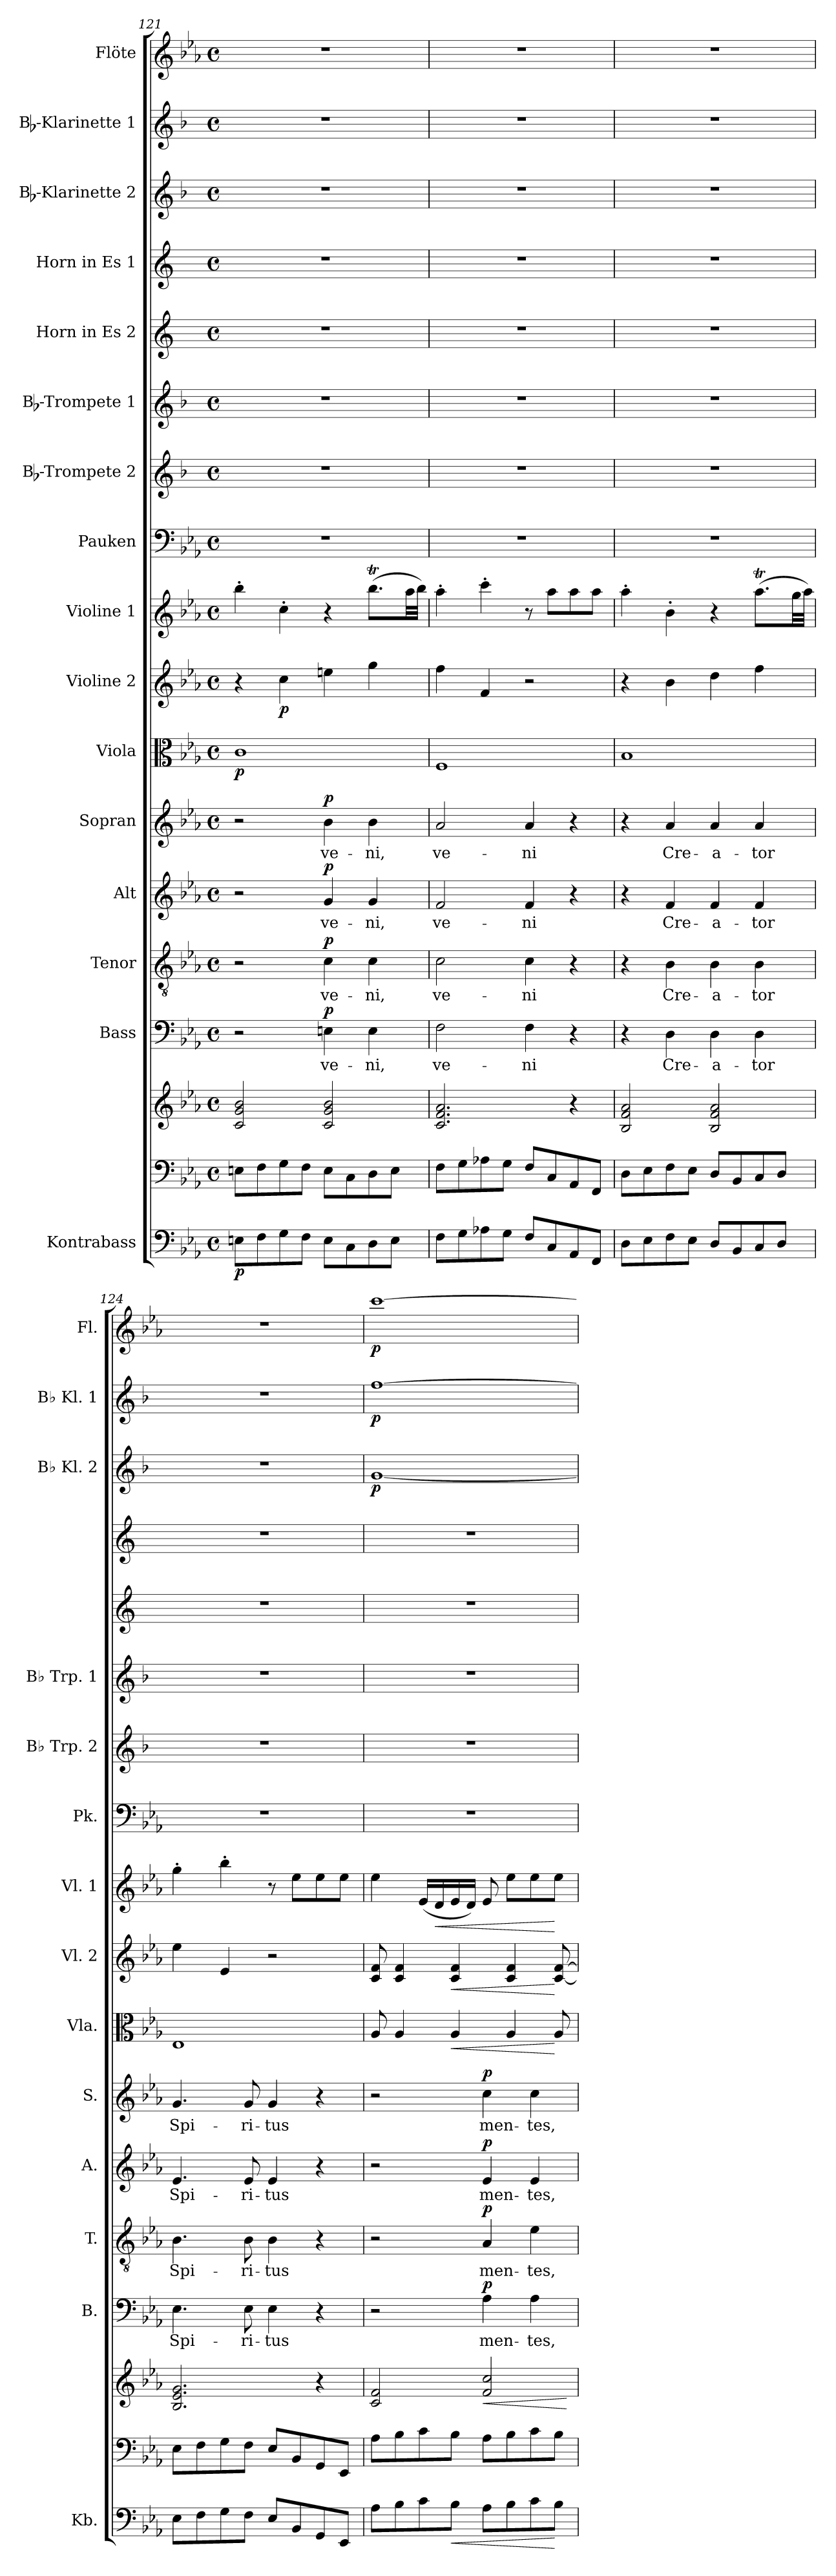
**kern	**dynam	**kern	**kern	**dynam	**kern	**text	**dynam	**kern	**text	**dynam	**kern	**text	**dynam	**kern	**text	**dynam	**kern	**dynam	**kern	**dynam	**kern	**dynam	**kern	**kern	**kern	**kern	**kern	**kern	**dynam	**kern	**dynam	**kern	**dynam
*part17	*part17	*part16	*part16	*part16	*part15	*part15	*part15	*part14	*part14	*part14	*part13	*part13	*part13	*part12	*part12	*part12	*part11	*part11	*part10	*part10	*part9	*part9	*part8	*part7	*part6	*part5	*part4	*part3	*part3	*part2	*part2	*part1	*part1
*staff18	*staff18	*staff17	*staff16	*staff16/17	*staff15	*staff15	*staff15	*staff14	*staff14	*staff14	*staff13	*staff13	*staff13	*staff12	*staff12	*staff12	*staff11	*staff11	*staff10	*staff10	*staff9	*staff9	*staff8	*staff7	*staff6	*staff5	*staff4	*staff3	*staff3	*staff2	*staff2	*staff1	*staff1
*I"Kontrabass	*	*	*	*	*I"Bass	*	*	*I"Tenor	*	*	*I"Alt	*	*	*I"Sopran	*	*	*I"Viola	*	*I"Violine 2	*	*I"Violine 1	*	*I"Pauken	*I"Bb-Trompete 2	*I"Bb-Trompete 1	*I"Horn in Es 2	*I"Horn in Es 1	*I"Bb-Klarinette 2	*	*I"Bb-Klarinette 1	*	*I"Flöte	*
*I'Kb.	*	*	*	*	*I'B.	*	*	*I'T.	*	*	*I'A.	*	*	*I'S.	*	*	*I'Vla.	*	*I'Vl. 2	*	*I'Vl. 1	*	*I'Pk.	*I'Bb Trp. 2	*I'Bb Trp. 1	*	*	*I'Bb Kl. 2	*	*I'Bb Kl. 1	*	*I'Fl.	*
*clefF4	*	*clefF4	*clefG2	*	*clefF4	*	*	*clefGv2	*	*	*clefG2	*	*	*clefG2	*	*	*clefC3	*	*clefG2	*	*clefG2	*	*clefF4	*clefG2	*clefG2	*clefG2	*clefG2	*clefG2	*	*clefG2	*	*clefG2	*
*ITrd7c12	*	*	*	*	*	*	*	*	*	*	*	*	*	*	*	*	*	*	*	*	*	*	*	*ITrd1c2	*ITrd1c2	*ITrd5c9	*ITrd5c9	*ITrd1c2	*	*ITrd1c2	*	*	*
*k[b-e-a-]	*	*k[b-e-a-]	*k[b-e-a-]	*	*k[b-e-a-]	*	*	*k[b-e-a-]	*	*	*k[b-e-a-]	*	*	*k[b-e-a-]	*	*	*k[b-e-a-]	*	*k[b-e-a-]	*	*k[b-e-a-]	*	*k[b-e-a-]	*k[b-e-a-]	*k[b-e-a-]	*k[b-e-a-]	*k[b-e-a-]	*k[b-e-a-]	*	*k[b-e-a-]	*	*k[b-e-a-]	*
*E-:	*	*E-:	*E-:	*	*E-:	*	*	*E-:	*	*	*E-:	*	*	*E-:	*	*	*E-:	*	*E-:	*	*E-:	*	*E-:	*E-:	*E-:	*E-:	*E-:	*E-:	*	*E-:	*	*E-:	*
*M4/4	*	*M4/4	*M4/4	*	*M4/4	*	*	*M4/4	*	*	*M4/4	*	*	*M4/4	*	*	*M4/4	*	*M4/4	*	*M4/4	*	*M4/4	*M4/4	*M4/4	*M4/4	*M4/4	*M4/4	*	*M4/4	*	*M4/4	*
*met(c)	*	*met(c)	*met(c)	*	*met(c)	*	*	*met(c)	*	*	*met(c)	*	*	*met(c)	*	*	*met(c)	*	*met(c)	*	*met(c)	*	*met(c)	*met(c)	*met(c)	*met(c)	*met(c)	*met(c)	*	*met(c)	*	*met(c)	*
=121	=121	=121	=121	=121	=121	=121	=121	=121	=121	=121	=121	=121	=121	=121	=121	=121	=121	=121	=121	=121	=121	=121	=121	=121	=121	=121	=121	=121	=121	=121	=121	=121	=121
!	!LO:DY:b	!	!	!	!	!	!	!	!	!	!	!	!	!	!	!	!	!LO:DY:b	!	!	!	!	!	!	!	!	!	!	!	!	!	!	!
8EEn\L	p	8En\L	2c/ 2g/ 2b-/	.	2r	.	.	2r	.	.	2r	.	.	2r	.	.	1c	p	4r	.	4bb-'>\	.	1r	1r	1r	1r	1r	1r	.	1r	.	1r	.
8FF\	.	8F\	.	.	.	.	.	.	.	.	.	.	.	.	.	.	.	.	.	.	.	.	.	.	.	.	.	.	.	.	.	.	.
!	!	!	!	!	!	!	!	!	!	!	!	!	!	!	!	!	!	!	!	!LO:DY:b	!	!	!	!	!	!	!	!	!	!	!	!	!
8GG\	.	8G\	.	.	.	.	.	.	.	.	.	.	.	.	.	.	.	.	4cc\	p	4cc'>\	.	.	.	.	.	.	.	.	.	.	.	.
8FF\J	.	8F\J	.	.	.	.	.	.	.	.	.	.	.	.	.	.	.	.	.	.	.	.	.	.	.	.	.	.	.	.	.	.	.
!	!	!	!	!	!	!LO:LY:b	!LO:DY:a	!	!LO:LY:b	!LO:DY:a	!	!LO:LY:b	!LO:DY:a	!	!LO:LY:b	!LO:DY:a	!	!	!	!	!	!	!	!	!	!	!	!	!	!	!	!	!
8EE\L	.	8E\L	2c/ 2g/ 2b-/	.	4En\	ve-	p	4c\	ve-	p	4g/	ve-	p	4b-\	ve-	p	.	.	4een\	.	4r	.	.	.	.	.	.	.	.	.	.	.	.
8CC\	.	8C\	.	.	.	.	.	.	.	.	.	.	.	.	.	.	.	.	.	.	.	.	.	.	.	.	.	.	.	.	.	.	.
!	!	!	!	!	!	!LO:LY:b	!	!	!LO:LY:b	!	!	!LO:LY:b	!	!	!LO:LY:b	!	!	!	!	!	!	!	!	!	!	!	!	!	!	!	!	!	!
8DD\	.	8D\	.	.	4E\	-ni,	.	4c\	-ni,	.	4g/	-ni,	.	4b-\	-ni,	.	.	.	4gg\	.	(>8.bb-T\L	.	.	.	.	.	.	.	.	.	.	.	.
8EE\J	.	8E\J	.	.	.	.	.	.	.	.	.	.	.	.	.	.	.	.	.	.	.	.	.	.	.	.	.	.	.	.	.	.	.
.	.	.	.	.	.	.	.	.	.	.	.	.	.	.	.	.	.	.	.	.	32aa-\LL	.	.	.	.	.	.	.	.	.	.	.	.
.	.	.	.	.	.	.	.	.	.	.	.	.	.	.	.	.	.	.	.	.	32bb-\JJJ)	.	.	.	.	.	.	.	.	.	.	.	.
=122	=122	=122	=122	=122	=122	=122	=122	=122	=122	=122	=122	=122	=122	=122	=122	=122	=122	=122	=122	=122	=122	=122	=122	=122	=122	=122	=122	=122	=122	=122	=122	=122	=122
!	!	!	!	!	!	!LO:LY:b	!	!	!LO:LY:b	!	!	!LO:LY:b	!	!	!LO:LY:b	!	!	!	!	!	!	!	!	!	!	!	!	!	!	!	!	!	!
8FF\L	.	8F\L	2.c/ 2.f/ 2.a-/	.	2F\	ve-	.	2c\	ve-	.	2f/	ve-	.	2a-/	ve-	.	1F	.	4ff\	.	4aa-'>\	.	1r	1r	1r	1r	1r	1r	.	1r	.	1r	.
8GG\	.	8G\	.	.	.	.	.	.	.	.	.	.	.	.	.	.	.	.	.	.	.	.	.	.	.	.	.	.	.	.	.	.	.
8AA-X\	.	8A-X\	.	.	.	.	.	.	.	.	.	.	.	.	.	.	.	.	4f/	.	4ccc'>\	.	.	.	.	.	.	.	.	.	.	.	.
8GG\J	.	8G\J	.	.	.	.	.	.	.	.	.	.	.	.	.	.	.	.	.	.	.	.	.	.	.	.	.	.	.	.	.	.	.
!	!	!	!	!	!	!LO:LY:b	!	!	!LO:LY:b	!	!	!LO:LY:b	!	!	!LO:LY:b	!	!	!	!	!	!	!	!	!	!	!	!	!	!	!	!	!	!
8FF/L	.	8F/L	.	.	4F\	-ni	.	4c\	-ni	.	4f/	-ni	.	4a-/	-ni	.	.	.	2r	.	8r	.	.	.	.	.	.	.	.	.	.	.	.
8CC/	.	8C/	.	.	.	.	.	.	.	.	.	.	.	.	.	.	.	.	.	.	8aa-\L	.	.	.	.	.	.	.	.	.	.	.	.
8AAA-/	.	8AA-/	4r	.	4r	.	.	4r	.	.	4r	.	.	4r	.	.	.	.	.	.	8aa-\	.	.	.	.	.	.	.	.	.	.	.	.
8FFF/J	.	8FF/J	.	.	.	.	.	.	.	.	.	.	.	.	.	.	.	.	.	.	8aa-\J	.	.	.	.	.	.	.	.	.	.	.	.
=123	=123	=123	=123	=123	=123	=123	=123	=123	=123	=123	=123	=123	=123	=123	=123	=123	=123	=123	=123	=123	=123	=123	=123	=123	=123	=123	=123	=123	=123	=123	=123	=123	=123
8DD\L	.	8D\L	2B-/ 2f/ 2a-/	.	4r	.	.	4r	.	.	4r	.	.	4r	.	.	1B-	.	4r	.	4aa-'>\	.	1r	1r	1r	1r	1r	1r	.	1r	.	1r	.
8EE-\	.	8E-\	.	.	.	.	.	.	.	.	.	.	.	.	.	.	.	.	.	.	.	.	.	.	.	.	.	.	.	.	.	.	.
!	!	!	!	!	!	!LO:LY:b	!	!	!LO:LY:b	!	!	!LO:LY:b	!	!	!LO:LY:b	!	!	!	!	!	!	!	!	!	!	!	!	!	!	!	!	!	!
8FF\	.	8F\	.	.	4D\	Cre-	.	4B-\	Cre-	.	4f/	Cre-	.	4a-/	Cre-	.	.	.	4b-\	.	4b-'>\	.	.	.	.	.	.	.	.	.	.	.	.
8EE-\J	.	8E-\J	.	.	.	.	.	.	.	.	.	.	.	.	.	.	.	.	.	.	.	.	.	.	.	.	.	.	.	.	.	.	.
!	!	!	!	!	!	!LO:LY:b	!	!	!LO:LY:b	!	!	!LO:LY:b	!	!	!LO:LY:b	!	!	!	!	!	!	!	!	!	!	!	!	!	!	!	!	!	!
8DD/L	.	8D/L	2B-/ 2f/ 2a-/	.	4D\	-a-	.	4B-\	-a-	.	4f/	-a-	.	4a-/	-a-	.	.	.	4dd\	.	4r	.	.	.	.	.	.	.	.	.	.	.	.
8BBB-/	.	8BB-/	.	.	.	.	.	.	.	.	.	.	.	.	.	.	.	.	.	.	.	.	.	.	.	.	.	.	.	.	.	.	.
!	!	!	!	!	!	!LO:LY:b	!	!	!LO:LY:b	!	!	!LO:LY:b	!	!	!LO:LY:b	!	!	!	!	!	!	!	!	!	!	!	!	!	!	!	!	!	!
8CC/	.	8C/	.	.	4D\	-tor	.	4B-\	-tor	.	4f/	-tor	.	4a-/	-tor	.	.	.	4ff\	.	(>8.aa-T\L	.	.	.	.	.	.	.	.	.	.	.	.
8DD/J	.	8D/J	.	.	.	.	.	.	.	.	.	.	.	.	.	.	.	.	.	.	.	.	.	.	.	.	.	.	.	.	.	.	.
.	.	.	.	.	.	.	.	.	.	.	.	.	.	.	.	.	.	.	.	.	32gg\LL	.	.	.	.	.	.	.	.	.	.	.	.
.	.	.	.	.	.	.	.	.	.	.	.	.	.	.	.	.	.	.	.	.	32aa-\JJJ)	.	.	.	.	.	.	.	.	.	.	.	.
=124	=124	=124	=124	=124	=124	=124	=124	=124	=124	=124	=124	=124	=124	=124	=124	=124	=124	=124	=124	=124	=124	=124	=124	=124	=124	=124	=124	=124	=124	=124	=124	=124	=124
!	!	!	!	!	!	!LO:LY:b	!	!	!LO:LY:b	!	!	!LO:LY:b	!	!	!LO:LY:b	!	!	!	!	!	!	!	!	!	!	!	!	!	!	!	!	!	!
8EE-\L	.	8E-\L	2.B-/ 2.e-/ 2.g/	.	4.E-\	Spi-	.	4.B-\	Spi-	.	4.e-/	Spi-	.	4.g/	Spi-	.	1E-	.	4ee-\	.	4gg'>\	.	1r	1r	1r	1r	1r	1r	.	1r	.	1r	.
8FF\	.	8F\	.	.	.	.	.	.	.	.	.	.	.	.	.	.	.	.	.	.	.	.	.	.	.	.	.	.	.	.	.	.	.
8GG\	.	8G\	.	.	.	.	.	.	.	.	.	.	.	.	.	.	.	.	4e-/	.	4bb-'>\	.	.	.	.	.	.	.	.	.	.	.	.
!	!	!	!	!	!	!LO:LY:b	!	!	!LO:LY:b	!	!	!LO:LY:b	!	!	!LO:LY:b	!	!	!	!	!	!	!	!	!	!	!	!	!	!	!	!	!	!
8FF\J	.	8F\J	.	.	8E-\	-ri-	.	8B-\	-ri-	.	8e-/	-ri-	.	8g/	-ri-	.	.	.	.	.	.	.	.	.	.	.	.	.	.	.	.	.	.
!	!	!	!	!	!	!LO:LY:b	!	!	!LO:LY:b	!	!	!LO:LY:b	!	!	!LO:LY:b	!	!	!	!	!	!	!	!	!	!	!	!	!	!	!	!	!	!
8EE-/L	.	8E-/L	.	.	4E-\	-tus	.	4B-\	-tus	.	4e-/	-tus	.	4g/	-tus	.	.	.	2r	.	8r	.	.	.	.	.	.	.	.	.	.	.	.
8BBB-/	.	8BB-/	.	.	.	.	.	.	.	.	.	.	.	.	.	.	.	.	.	.	8ee-\L	.	.	.	.	.	.	.	.	.	.	.	.
8GGG/	.	8GG/	4r	.	4r	.	.	4r	.	.	4r	.	.	4r	.	.	.	.	.	.	8ee-\	.	.	.	.	.	.	.	.	.	.	.	.
8EEE-/J	.	8EE-/J	.	.	.	.	.	.	.	.	.	.	.	.	.	.	.	.	.	.	8ee-\J	.	.	.	.	.	.	.	.	.	.	.	.
=125	=125	=125	=125	=125	=125	=125	=125	=125	=125	=125	=125	=125	=125	=125	=125	=125	=125	=125	=125	=125	=125	=125	=125	=125	=125	=125	=125	=125	=125	=125	=125	=125	=125
!	!	!	!	!	!	!	!	!	!	!	!	!	!	!	!	!	!	!	!	!	!	!	!	!	!	!	!	!	!LO:DY:b	!	!LO:DY:b	!	!LO:DY:b
8AA-\L	.	8A-\L	2c/ 2f/	.	2r	.	.	2r	.	.	2r	.	.	2r	.	.	8A-/	.	8c/ 8f/	.	4ee-\	.	1r	1r	1r	1r	1r	[1f	p	[1ee-	p	[1ccc	p
8BB-\	.	8B-\	.	.	.	.	.	.	.	.	.	.	.	.	.	.	4A-/	.	4c/ 4f/	.	.	.	.	.	.	.	.	.	.	.	.	.	.
8C\	.	8c\	.	.	.	.	.	.	.	.	.	.	.	.	.	.	.	.	.	.	(<16e-/LL	.	.	.	.	.	.	.	.	.	.	.	.
!	!	!	!	!	!	!	!	!	!	!	!	!	!	!	!	!	!	!	!	!	!	!LO:HP:b	!	!	!	!	!	!	!	!	!	!	!
.	.	.	.	.	.	.	.	.	.	.	.	.	.	.	.	.	.	.	.	.	16d/	<	.	.	.	.	.	.	.	.	.	.	.
!	!LO:HP:b	!	!	!	!	!	!	!	!	!	!	!	!	!	!	!	!	!LO:HP:b	!	!LO:HP:b	!	!	!	!	!	!	!	!	!	!	!	!	!
8BB-\J	<	8B-\J	.	.	.	.	.	.	.	.	.	.	.	.	.	.	4A-/	<	4c/ 4f/	<	16e-/	.	.	.	.	.	.	.	.	.	.	.	.
.	.	.	.	.	.	.	.	.	.	.	.	.	.	.	.	.	.	.	.	.	16d/JJ)	.	.	.	.	.	.	.	.	.	.	.	.
!	!	!	!	!LO:HP:b	!	!LO:LY:b	!LO:DY:a	!	!LO:LY:b	!LO:DY:a	!	!LO:LY:b	!LO:DY:a	!	!LO:LY:b	!LO:DY:a	!	!	!	!	!	!	!	!	!	!	!	!	!	!	!	!	!
8AA-\L	.	8A-\L	2f/ 2cc/	<	4A-\	men-	p	4A-/	men-	p	4e-/	men-	p	4cc\	men-	p	.	.	.	.	8e-/	.	.	.	.	.	.	.	.	.	.	.	.
8BB-\	.	8B-\	.	.	.	.	.	.	.	.	.	.	.	.	.	.	4A-/	.	4c/ 4f/	.	8ee-\L	.	.	.	.	.	.	.	.	.	.	.	.
!	!	!	!	!	!	!LO:LY:b	!	!	!LO:LY:b	!	!	!LO:LY:b	!	!	!LO:LY:b	!	!	!	!	!	!	!	!	!	!	!	!	!	!	!	!	!	!
8C\	.	8c\	.	.	4A-\	-tes,	.	4e-\	-tes,	.	4e-/	-tes,	.	4cc\	-tes,	.	.	.	.	.	8ee-\	.	.	.	.	.	.	.	.	.	.	.	.
8BB-\J	[	8B-\J	.	.	.	.	.	.	.	.	.	.	.	.	.	.	8A-/	[	[8c/ [8f/	[	8ee-\J	[	.	.	.	.	.	.	.	.	.	.	.
.	.	.	.	[	.	.	.	.	.	.	.	.	.	.	.	.	.	.	.	.	.	.	.	.	.	.	.	.	.	.	.	.	.
=	=	=	=	=	=	=	=	=	=	=	=	=	=	=	=	=	=	=	=	=	=	=	=	=	=	=	=	=	=	=	=	=	=
*-	*-	*-	*-	*-	*-	*-	*-	*-	*-	*-	*-	*-	*-	*-	*-	*-	*-	*-	*-	*-	*-	*-	*-	*-	*-	*-	*-	*-	*-	*-	*-	*-	*-
